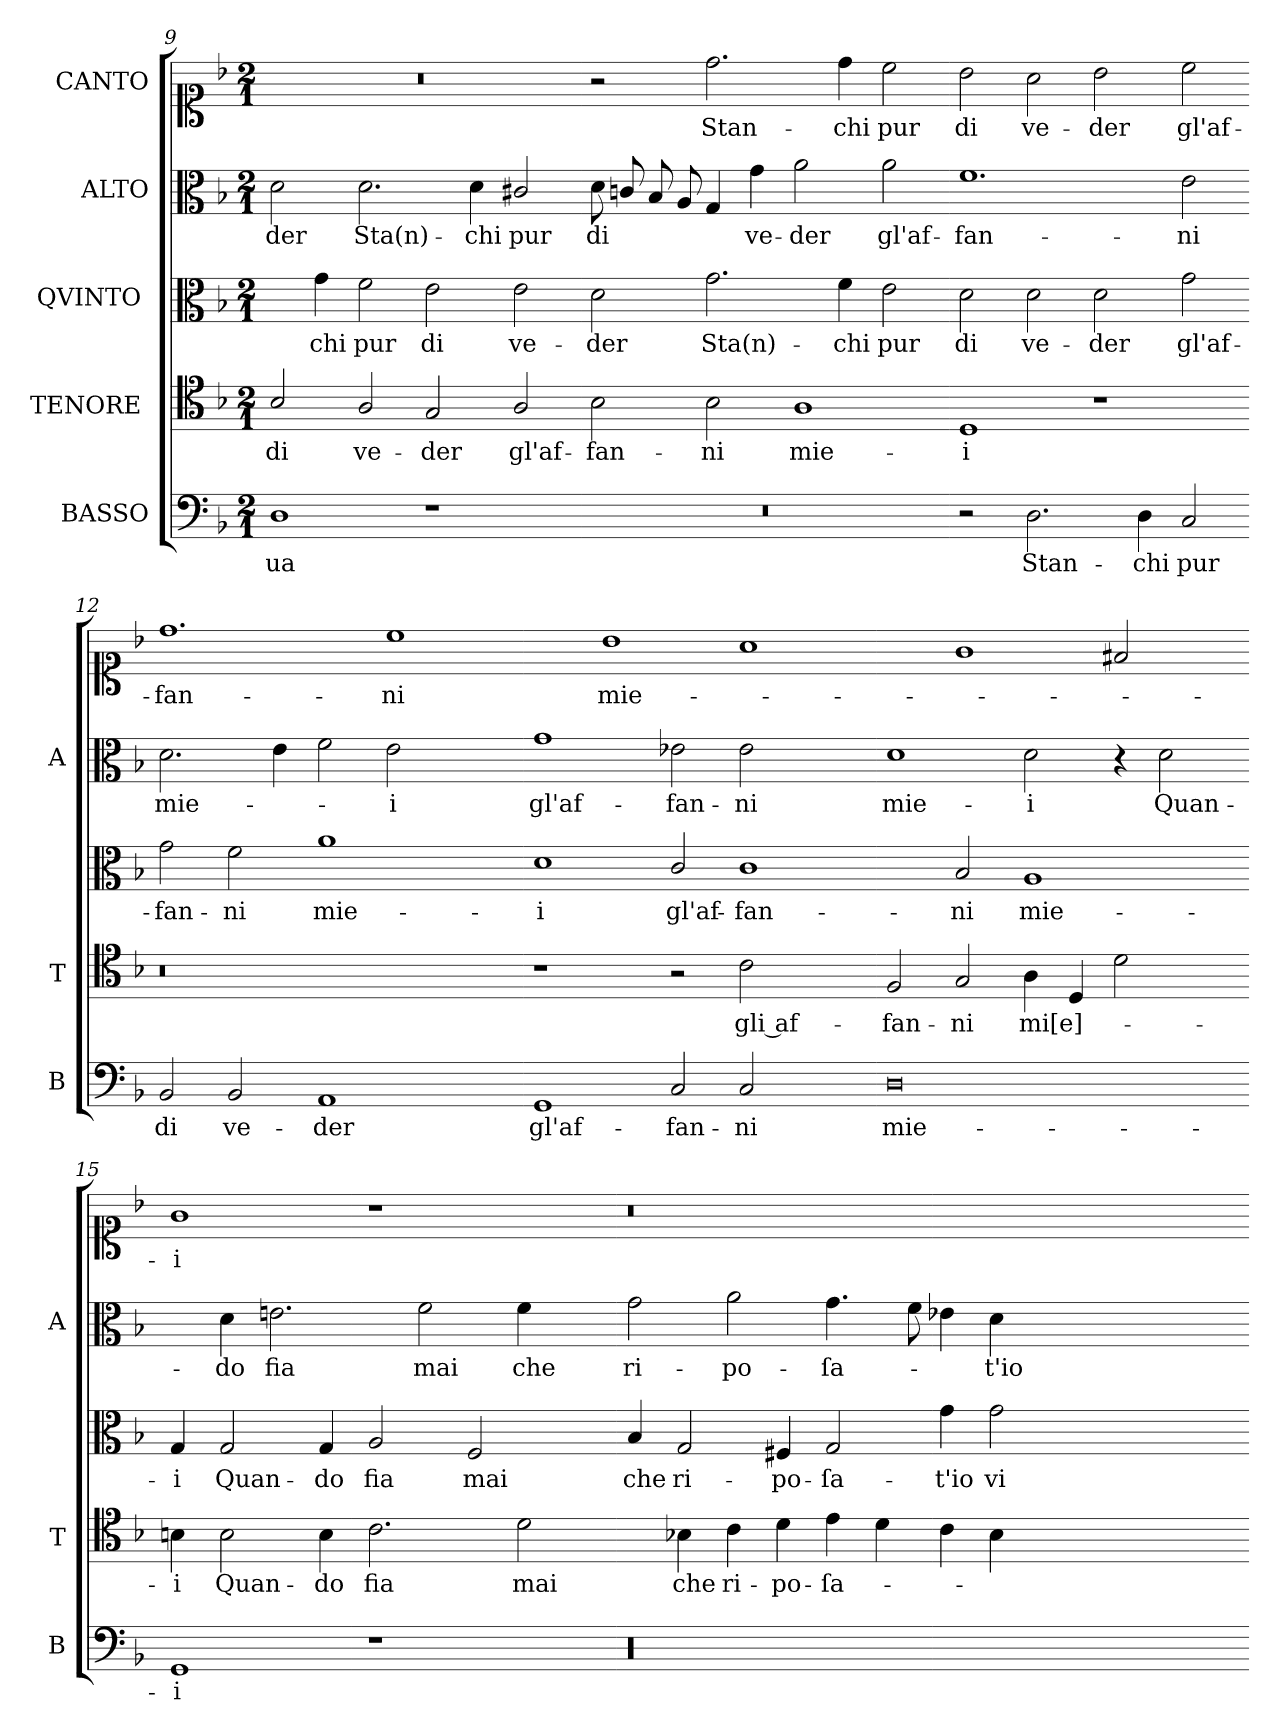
**kern	**text	**kern	**text	**kern	**text	**kern	**text	**kern	**text
*part5	*part5	*part4	*part4	*part3	*part3	*part2	*part2	*part1	*part1
*staff5	*staff5	*staff4	*staff4	*staff3	*staff3	*staff2	*staff2	*staff1	*staff1
*I"BASSO	*	*I"TENORE 	*	*I"QVINTO 	*	*I"ALTO	*	*I"CANTO	*
*I'B	*	*I'T	*	*	*	*I'A	*	*	*
*clefF4	*	*clefC4	*	*clefC3	*	*clefC3	*	*clefC1	*
*k[b-]	*	*k[b-]	*	*k[b-]	*	*k[b-]	*	*k[b-]	*
*M2/1	*	*M2/1	*	*M2/1	*	*M2/1	*	*M2/1	*
=9	=9	=9	=9	=9	=9	=9	=9	=9	=9
1D	-ua	2B-/	di	4ryy	.	2d\	-der	0r	.
.	.	.	.	4g\	-chi	.	.	.	.
.	.	2A/	ve-	2f\	pur	2.d\	Sta(n)-	.	.
1r	.	2G/	-der	2e\	di	.	.	.	.
.	.	.	.	.	.	4d\	-chi	.	.
.	.	2A/	gl'af-	2e\	ve-	2c#X/	pur	.	.
=10-	=10-	=10-	=10-	=10-	=10-	=10-	=10-	=10-	=10-
0r	.	2B-\	-fan-	2d\	-der	8d\	di	2r	.
.	.	.	.	.	.	8cn/	.	.	.
.	.	.	.	.	.	8B-/	.	.	.
.	.	.	.	.	.	8A/	.	.	.
.	.	2B-\	-ni	2.g\	Sta(n)-	4G/	.	2.dd\	Stan-
.	.	.	.	.	.	4g\	ve-	.	.
.	.	1A	mie-	.	.	2a\	-der	.	.
.	.	.	.	4f\	-chi	.	.	4dd\	-chi
.	.	.	.	2e\	pur	2a\	gl'af-	2cc\	pur
=11-	=11-	=11-	=11-	=11-	=11-	=11-	=11-	=11-	=11-
2r	.	1D	-i	2d\	di	1.f	-fan-	2b-\	di
2.D\	Stan-	.	.	2d\	ve-	.	.	2a\	ve-
.	.	1r	.	2d\	-der	.	.	2b-\	-der
4D\	-chi	.	.	.	.	.	.	.	.
2C/	pur	.	.	2g\	gl'af-	2e\	-ni	2cc\	gl'af-
=12-	=12-	=12-	=12-	=12-	=12-	=12-	=12-	=12-	=12-
2BB-/	di	0r	.	2g\	-fan-	2.d\	mie-	1.dd	-fan-
2BB-/	ve-	.	.	2f\	-ni	.	.	.	.
.	.	.	.	.	.	4e\	.	.	.
1AA	-der	.	.	1a	mie-	2f\	.	.	.
.	.	.	.	.	.	2e\	-i	1cc\	-ni
2ryy	.	2ryy	.	2ryy	.	2ryy	.	.	.
=13-	=13-	=13-	=13-	=13-	=13-	=13-	=13-	=13-	=13-
1GG	gl'af-	1r	.	1d	-i	1g	gl'af-	2ryy	.
.	.	.	.	.	.	.	.	1b-	mie-
2C/	-fan-	2r	.	2c/	gl'af-	2e-X\	-fan-	.	.
2C/	-ni	2c\	gli af-	1c\	-fan-	2e-\	-ni	1a\	.
2ryy	.	2ryy	.	.	.	2ryy	.	.	.
=14-	=14-	=14-	=14-	=14-	=14-	=14-	=14-	=14-	=14-
0D	mie-	2F/	-fan-	2ryy	.	1d	mie-	2ryy	.
.	.	2G/	-ni	2B-/	-ni	.	.	1g	.
.	.	4A\	mi[e]-	1A	mie-	2d\	-i	.	.
.	.	4D/	.	.	.	.	.	.	.
.	.	2d\	.	.	.	4r	.	2f#X/	.
.	.	.	.	.	.	2d\	Quan-	.	.
4ryy	.	4ryy	.	4ryy	.	.	.	4ryy	.
=15-	=15-	=15-	=15-	=15-	=15-	=15-	=15-	=15-	=15-
1GG	-i	4Bn\	-i	4G/	-i	4ryy	.	1g	-i
.	.	2B\	Quan-	2G/	Quan-	4d\	-do	.	.
.	.	.	.	.	.	2.en\	fia	.	.
.	.	4B\	-do	4G/	-do	.	.	.	.
1r	.	2.c\	fia	2A/	fia	.	.	1r	.
.	.	.	.	.	.	2f\	mai	.	.
.	.	.	.	2F/	mai	.	.	.	.
.	.	2d\	mai	.	.	4f\	che	.	.
4ryy	.	.	.	4ryy	.	4ryy	.	4ryy	.
=16-	=16-	=16-	=16-	=16-	=16-	=16-	=16-	=16-	=16-
00r	.	4ryy	.	4B-/	che	2g\	ri-	0r	.
.	.	4B-X\	che	2G/	ri-	.	.	.	.
.	.	4c\	ri-	.	.	2a\	-po-	.	.
.	.	4d\	-po-	4F#X/	-po-	.	.	.	.
.	.	4e\	-ſa-	2G/	-ſa-	4.g\	-ſa-	.	.
.	.	4d\	.	.	.	.	.	.	.
.	.	.	.	.	.	8f\	.	.	.
.	.	4c\	.	4g\	-t'io	4e-X\	.	.	.
.	.	4B-\	.	2g\	vi-	4d\	-t'io	.	.
.	.	0ryy	.	.	.	0ryy	.	0ryy	.
.	.	.	.	1..ryy	.	.	.	.	.
=-	=-	=-	=-	=-	=-	=-	=-	=-	=-
*-	*-	*-	*-	*-	*-	*-	*-	*-	*-
